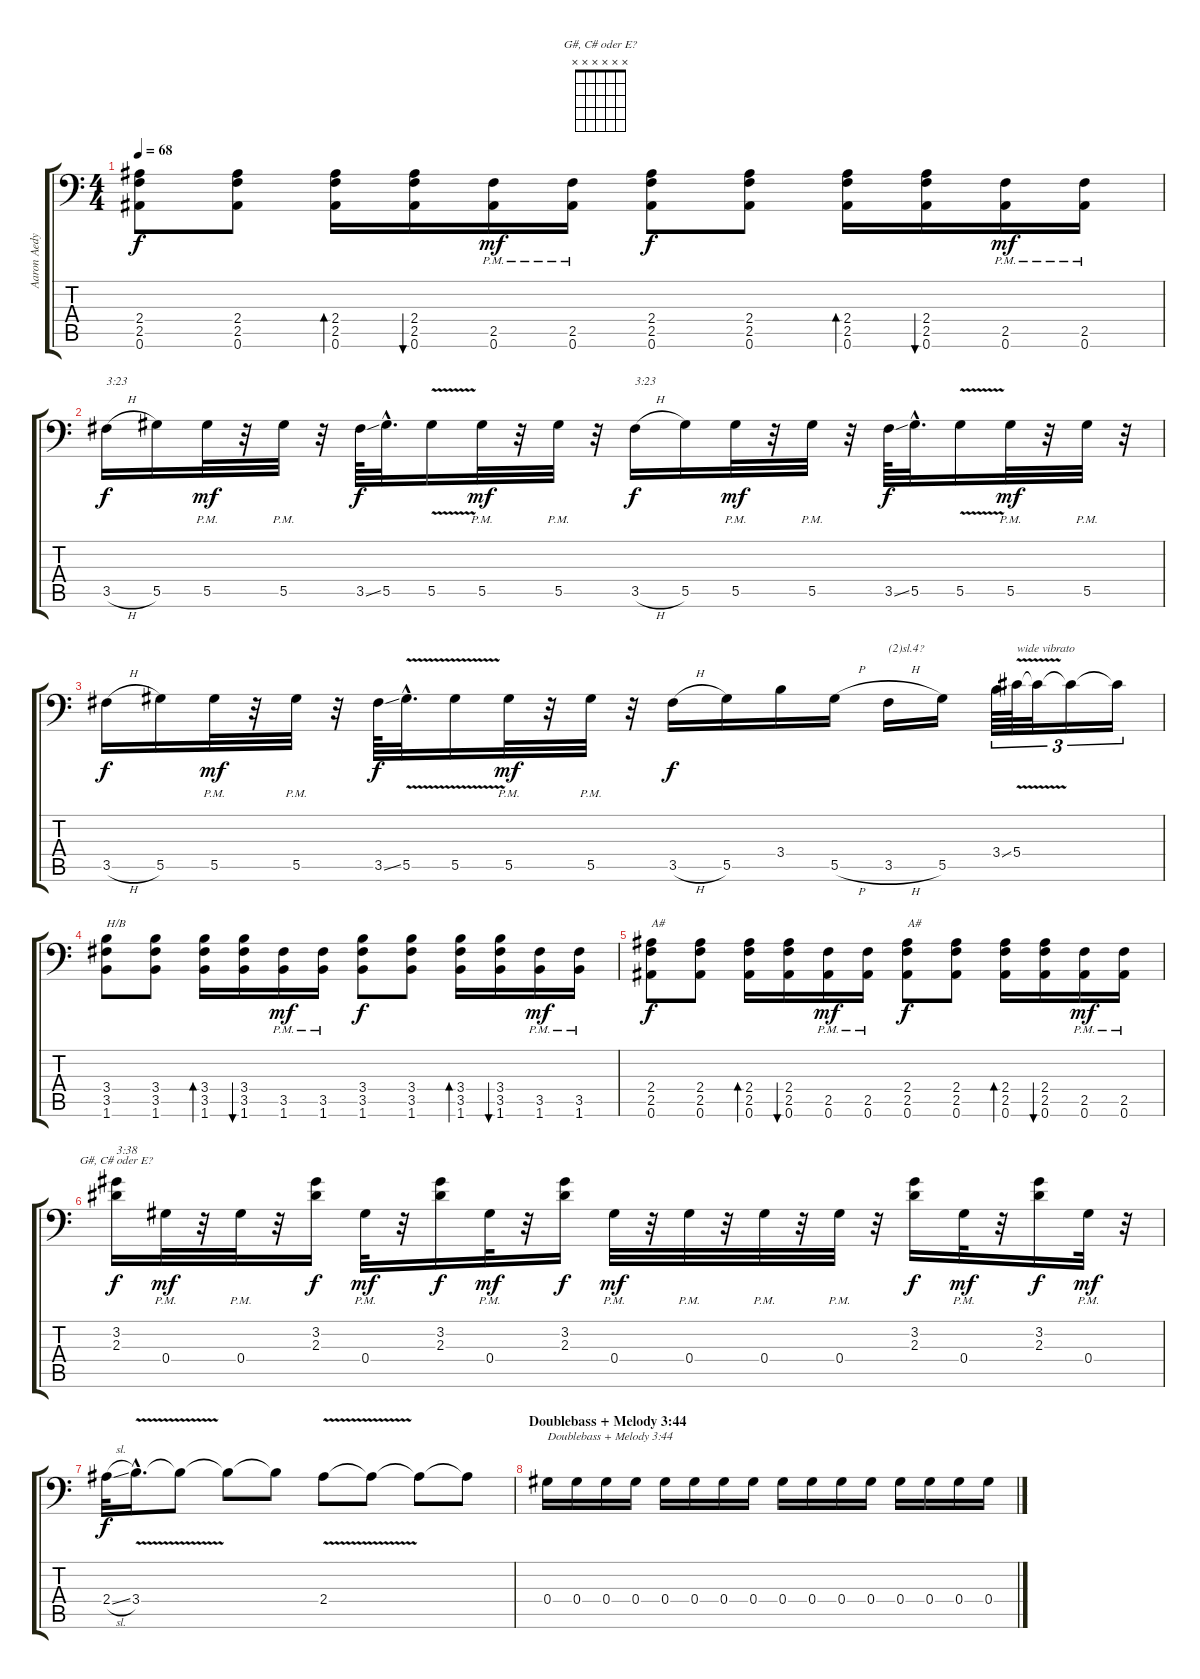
\track ("Aaron Aedy Harmony/Double" "Aaron Aedy") {instrument distortionguitar}
\staff {score tabs}
\tuning (Bb3 F3 Db3 Ab2 Eb2 Bb1) {hide}
\chord ("G#, C# oder E?" x x x x x x)
\ts (4 4)
\tempo 68
\clef f4
\ks c
(2.4 2.5 0.6).8{dy f} (2.4 2.5 0.6).8 (2.4 2.5 0.6).16{bd 60} (2.4 2.5 0.6).16{bu 60} (2.5{pm} 0.6{pm}).16{dy mf} (2.5{pm} 0.6{pm}).16 (2.4 2.5 0.6).8{dy f} (2.4 2.5 0.6).8 (2.4 2.5 0.6).16{bd 60} (2.4 2.5 0.6).16{bu 60} (2.5{pm} 0.6{pm}).16{dy mf} (2.5{pm} 0.6{pm}).16 |
3.5{h}.16{txt "3:23" dy f} 5.5.16 5.5{pm}.32{dy mf} r.32 5.5{pm}.32 r.32 3.5{ss}.64{dy f} 5.5{hac}.32{d} 5.5{v}.16 5.5{pm}.32{dy mf} r.32 5.5{pm}.32 r.32 3.5{h}.16{txt "3:23" dy f} 5.5.16 5.5{pm}.32{dy mf} r.32 5.5{pm}.32 r.32 3.5{ss}.64{dy f} 5.5{hac}.32{d} 5.5{v}.16 5.5{pm}.32{dy mf} r.32 5.5{pm}.32 r.32 |
3.5{h}.16{dy f} 5.5.16 5.5{pm}.32{dy mf} r.32 5.5{pm}.32 r.32 3.5{ss}.64{dy f} 5.5{v hac}.32{d} 5.5{v}.16 5.5{pm}.32{dy mf} r.32 5.5{pm}.32 r.32 3.5{h}.16{dy f} 5.5.16 3.4.16 5.5{h}.16 3.5{h}.16{txt "(2)sl.4?"} 5.5.16 3.4{ss}.64{tu (3 2)} 5.4{v}.64{tu (3 2) txt "wide vibrato"} 5.4{t}.32{tu (3 2)} 5.4{t}.16{tu (3 2)} 5.4{t}.16{tu (3 2)} |
(3.4 3.5 1.6).8{txt "H/B"} (3.4 3.5 1.6).8 (3.4 3.5 1.6).16{bd 60} (3.4 3.5 1.6).16{bu 60} (3.5{pm} 1.6{pm}).16{dy mf} (3.5{pm} 1.6{pm}).16 (3.4 3.5 1.6).8{dy f} (3.4 3.5 1.6).8 (3.4 3.5 1.6).16{bd 60} (3.4 3.5 1.6).16{bu 60} (3.5{pm} 1.6{pm}).16{dy mf} (3.5{pm} 1.6{pm}).16 |
(2.4 2.5 0.6).8{txt "A#" dy f} (2.4 2.5 0.6).8 (2.4 2.5 0.6).16{bd 60} (2.4 2.5 0.6).16{bu 60} (2.5{pm} 0.6{pm}).16{dy mf} (2.5{pm} 0.6{pm}).16 (2.4 2.5 0.6).8{txt "A#" dy f} (2.4 2.5 0.6).8 (2.4 2.5 0.6).16{bd 60} (2.4 2.5 0.6).16{bu 60} (2.5{pm} 0.6{pm}).16{dy mf} (2.5{pm} 0.6{pm}).16 |
(3.2 2.3).16{ch "G#, C# oder E?" txt "3:38" dy f} 0.4{pm}.32{dy mf} r.32 0.4{pm}.32 r.32 (3.2 2.3).16{dy f} 0.4{pm}.32{dy mf} r.32 (3.2 2.3).16{dy f} 0.4{pm}.32{dy mf} r.32 (3.2 2.3).16{dy f} 0.4{pm}.32{dy mf} r.32 0.4{pm}.32 r.32 0.4{pm}.32 r.32 0.4{pm}.32 r.32 (3.2 2.3).16{dy f} 0.4{pm}.32{dy mf} r.32 (3.2 2.3).16{dy f} 0.4{pm}.32{dy mf} r.32 |
2.4{sl}.32{dy f} 3.4{v hac}.16{d} 3.4{t}.8 3.4{t}.8 3.4{t}.8 2.4{v}.8 2.4{t}.8 2.4{t}.8 2.4{t}.8 |
\section ("" "Doublebass + Melody 3:44")
0.4.16{txt "Doublebass + Melody 3:44"} 0.4.16 0.4.16 0.4.16 0.4.16 0.4.16 0.4.16 0.4.16 0.4.16 0.4.16 0.4.16 0.4.16 0.4.16 0.4.16 0.4.16 0.4.16
